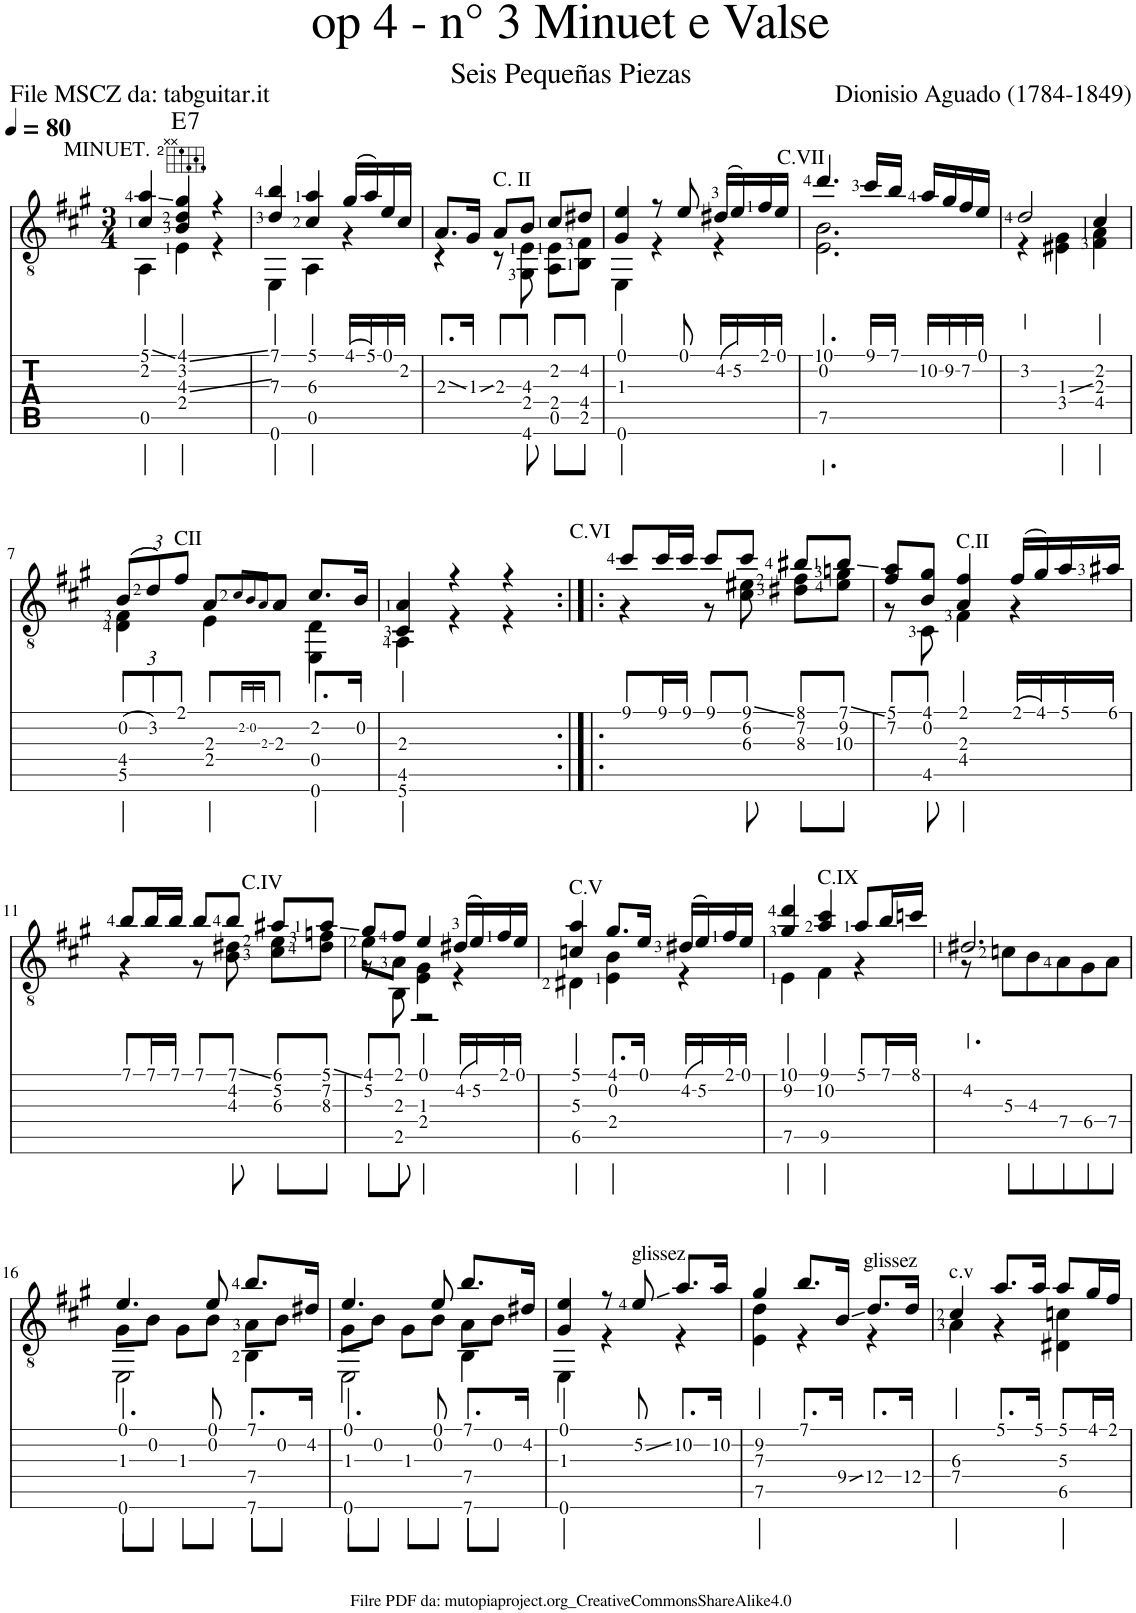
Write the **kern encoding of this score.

**kern	**kern	**harte
*part2	*part1	*part1
*staff2	*staff1	*
*I"Chitarra classica (Intavolatura)	*I"Guitar	*
*stria6	*	*
*	*clefGv2	*
*k[f#c#g#]	*k[f#c#g#]	*
*M3/4	*M3/4	*
*MM80	*MM80	*
=1	=1	=1
*^	*^	*
!	!	!LO:TX:a:t=MINUET.	!	!
4c#/ 4a/	4AA\	4c#/ 4a/	4AA\	.
!	!	!	!	!LO:H:kt=7
4B/ 4d/ 4g#/	4E\	4B/ 4d/ 4g#/	4E\	E:7
4r	4r	4r	4r	.
=2	=2	=2	=2	=2
4d/ 4b/	4EE\	4d/ 4b/	4EE\	.
4c#/ 4a/	4AA\	4c#/ 4a/	4AA\	.
(16g#/LL	4r	(16g#/LL	4r	.
16a/)	.	16a/)	.	.
16e/	.	16e/	.	.
16c#/JJ	.	16c#/JJ	.	.
=3	=3	=3	=3	=3
8.A/L	4r	8.A/L	4r	.
16G#/Jk	.	16G#/Jk	.	.
!	!	!LO:TX:a:t=C. II	!	!
8A/L	8r	8A/L	8r	.
8B/J	8GG#\ 8E\	8B/J	8GG#\ 8E\	.
8c#/L	8AA\ 8E\L	8c#/L	8AA\ 8E\L	.
8d#X/J	8BB\ 8F#\J	8d#X/J	8BB\ 8F#\J	.
=4	=4	=4	=4	=4
4G#/ 4e/	4EE\	4G#/ 4e/	4EE\	.
8r	4r	8r	4r	.
8e/	.	8e/	.	.
(16d#X/LL	4r	(16d#X/LL	4r	.
16e/)	.	16e/)	.	.
16f#/	.	16f#/	.	.
16e/JJ	.	16e/JJ	.	.
=5	=5	=5	=5	=5
!	!	!LO:TX:a:t=C.VII	!	!
4.dd/	2.E\ 2.B\	4.dd/	2.E\ 2.B\	.
16cc#/LL	.	16cc#/LL	.	.
16b/JJ	.	16b/JJ	.	.
16a/LL	.	16a/LL	.	.
16g#/	.	16g#/	.	.
16f#/	.	16f#/	.	.
16e/JJ	.	16e/JJ	.	.
=6	=6	=6	=6	=6
2d/	4r	2d/	4r	.
.	4E#X\ 4G#\	.	4E#X\ 4G#\	.
4c#/	4F#\ 4A\	4c#/	4F#\ 4A\	.
!!LO:LB:g=z	!!
=7	=7	=7	=7	=7
*Xbrackettup	*	*Xbrackettup	*	*
(12B/L	4D\ 4F#\	(12B/L	4D\ 4F#\	.
12d/)	.	12d/)	.	.
!	!	!LO:TX:a:t=CII	!	!
12f#/J	.	12f#/J	.	.
8A/L	4E\	8A/L	4E\	.
16qc#/LL	.	16qc#/LL	.	.
16qB/	.	16qB/	.	.
16qA/JJ	.	16qA/JJ	.	.
8A/J	.	8A/J	.	.
8.c#/L	4EE\ 4D\	8.c#/L	4EE\ 4D\	.
16B/Jk	.	16B/Jk	.	.
=8	=8	=8	=8	=8
4C#/ 4A/	4AA\	4C#/ 4A/	4AA\	.
4r	4r	4r	4r	.
4r	4r	4r	4r	.
=9:|!|:	=9:|!|:	=9:|!|:	=9:|!|:	=9:|!|:
!	!	!LO:TX:a:t=C.VI	!	!
8cc#/L	4r	8cc#/L	4r	.
16cc#/L	.	16cc#/L	.	.
16cc#/JJ	.	16cc#/JJ	.	.
8cc#/L	8r	8cc#/L	8r	.
8cc#/J	8c#\ 8e#X\	8cc#/J	8c#\ 8e#X\	.
8b#X/L	8d#X\ 8f#\L	8b#X/L	8d#X\ 8f#\L	.
8bn/J	8e#\ 8g#\J	8bn/J	8e#\ 8g#\J	.
=10	=10	=10	=10	=10
8f#/ 8a/L	8r	8f#/ 8a/L	8r	.
8B/ 8g#/J	8C#\	8B/ 8g#/J	8C#\	.
!	!	!LO:TX:a:t=C.II	!	!
4A/ 4f#/	4F#\	4A/ 4f#/	4F#\	.
(16f#/LL	4r	(16f#/LL	4r	.
16g#/)	.	16g#/)	.	.
16a/	.	16a/	.	.
16a#X/JJ	.	16a#X/JJ	.	.
!!LO:LB:g=z	!!
=11	=11	=11	=11	=11
8b/L	4r	8b/L	4r	.
16b/L	.	16b/L	.	.
16b/JJ	.	16b/JJ	.	.
8b/L	8r	8b/L	8r	.
!	!	!LO:TX:a:t=C.IV	!	!
8b/J	8B\ 8d#X\	8b/J	8B\ 8d#X\	.
8a#X/L	8c#\ 8e\L	8a#X/L	8c#\ 8e\L	.
8an/J	8d#\ 8f#\J	8an/J	8d#\ 8f#\J	.
=12	=12	=12	=12	=12
*	*^	*	*^	*
8g#/L	8e\L	8r	8g#/L	8e\L	8r	.
8f#/J	8A\J	8BB\	8f#/J	8A\J	8BB\	.
4e/	4E\ 4G#\	2r	4e/	4E\ 4G#\	2r	.
(16d#X/LL	4r	.	(16d#X/LL	4r	.	.
16e/)	.	.	16e/)	.	.	.
16f#/	.	.	16f#/	.	.	.
16e/JJ	.	.	16e/JJ	.	.	.
*	*v	*v	*	*	*	*
*	*	*	*v	*v	*
=13	=13	=13	=13	=13
!	!	!LO:TX:a:t=C.V	!	!
4cn/ 4a/	4D#X\	4cn/ 4a/	4D#X\	.
8.g#/L	4E\ 4B\	8.g#/L	4E\ 4B\	.
16e/Jk	.	16e/Jk	.	.
(16d#X/LL	4r	(16d#X/LL	4r	.
16e/)	.	16e/)	.	.
16f#/	.	16f#/	.	.
16e/JJ	.	16e/JJ	.	.
=14	=14	=14	=14	=14
4g#/ 4dd/	4E\	4g#/ 4dd/	4E\	.
!	!	!LO:TX:a:t=C.IX	!	!
4a/ 4cc#/	4F#\	4a/ 4cc#/	4F#\	.
8a/L	4r	8a/L	4r	.
16b/L	.	16b/L	.	.
16ccn/JJ	.	16ccn/JJ	.	.
=15	=15	=15	=15	=15
2.d#X/	8r	2.d#X/	8r	.
.	8cn\L	.	8cn\L	.
.	8B\	.	8B\	.
.	8A\	.	8A\	.
.	8G#\	.	8G#\	.
.	8A\J	.	8A\J	.
!!LO:LB:g=z
=16	=16	=16	=16	=16
*	*^	*	*^	*
4.e/	8G#\L	2EE\	4.e/	8G#\L	2EE\	.
.	8B\J	.	.	8B\J	.	.
.	8G#\L	.	.	8G#\L	.	.
8e/	8B\J	.	8e/	8B\J	.	.
8.b/L	8A\L	4BB\	8.b/L	8A\L	4BB\	.
.	8B\J	.	.	8B\J	.	.
16d#X/Jk	.	.	16d#X/Jk	.	.	.
=17	=17	=17	=17	=17	=17	=17
4.e/	8G#\L	2EE\	4.e/	8G#\L	2EE\	.
.	8B\J	.	.	8B\J	.	.
.	8G#\L	.	.	8G#\L	.	.
8e/	8B\J	.	8e/	8B\J	.	.
8.b/L	8A\L	4BB\	8.b/L	8A\L	4BB\	.
.	8B\J	.	.	8B\J	.	.
16d#X/Jk	.	.	16d#X/Jk	.	.	.
*	*v	*v	*	*	*	*
*	*	*	*v	*v	*
=18	=18	=18	=18	=18
4G#/ 4e/	4EE\	4G#/ 4e/	4EE\	.
8r	4r	8r	4r	.
!	!	!LO:TX:a:t=glissez	!	!
8e/	.	8e/	.	.
8.a/L	4r	8.a/L	4r	.
16a/Jk	.	16a/Jk	.	.
=19	=19	=19	=19	=19
4g#/	4E\ 4d\	4g#/	4E\ 4d\	.
8.b/L	4r	8.b/L	4r	.
!	!	!LO:TX:a:t=glissez	!	!
16B/Jk	.	16B/Jk	.	.
8.d/L	4r	8.d/L	4r	.
16d/Jk	.	16d/Jk	.	.
=20	=20	=20	=20	=20
!	!	!LO:TX:a:t=c.v	!	!
4c#/	4A\	4c#/	4A\	.
8.a/L	4r	8.a/L	4r	.
16a/Jk	.	16a/Jk	.	.
8a/L	4D#X\ 4cn\	8a/L	4D#X\ 4cn\	.
16g#/L	.	16g#/L	.	.
16f#/JJ	.	16f#/JJ	.	.
*v	*v	*	*	*
*	*v	*v	*
=	=	=
*-	*-	*-
